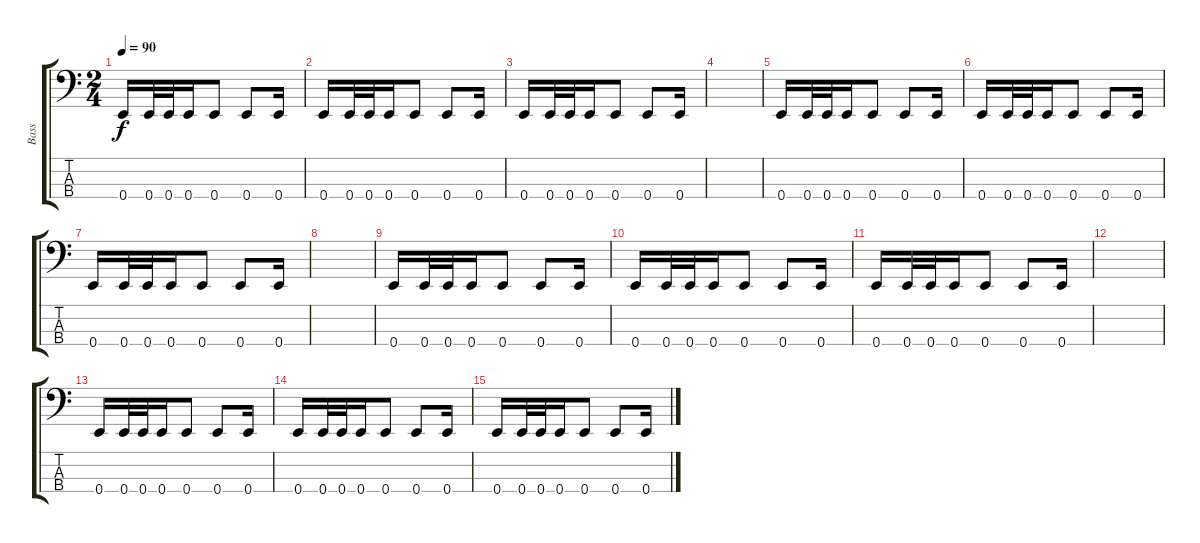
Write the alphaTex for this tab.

\track ("Bass" "Bass") {instrument electricbasspick}
\staff {score tabs}
\tuning (G2 D2 A1 E1) {hide}
\ts (2 4)
\tempo 90
\clef f4
\ks c
0.4.16{dy f} 0.4.32 0.4.32 0.4.16 0.4.8 0.4.8 0.4.16 |
0.4.16 0.4.32 0.4.32 0.4.16 0.4.8 0.4.8 0.4.16 |
0.4.16 0.4.32 0.4.32 0.4.16 0.4.8 0.4.8 0.4.16 |
|
0.4.16 0.4.32 0.4.32 0.4.16 0.4.8 0.4.8 0.4.16 |
0.4.16 0.4.32 0.4.32 0.4.16 0.4.8 0.4.8 0.4.16 |
0.4.16 0.4.32 0.4.32 0.4.16 0.4.8 0.4.8 0.4.16 |
|
0.4.16 0.4.32 0.4.32 0.4.16 0.4.8 0.4.8 0.4.16 |
0.4.16 0.4.32 0.4.32 0.4.16 0.4.8 0.4.8 0.4.16 |
0.4.16 0.4.32 0.4.32 0.4.16 0.4.8 0.4.8 0.4.16 |
|
0.4.16 0.4.32 0.4.32 0.4.16 0.4.8 0.4.8 0.4.16 |
0.4.16 0.4.32 0.4.32 0.4.16 0.4.8 0.4.8 0.4.16 |
0.4.16 0.4.32 0.4.32 0.4.16 0.4.8 0.4.8 0.4.16
